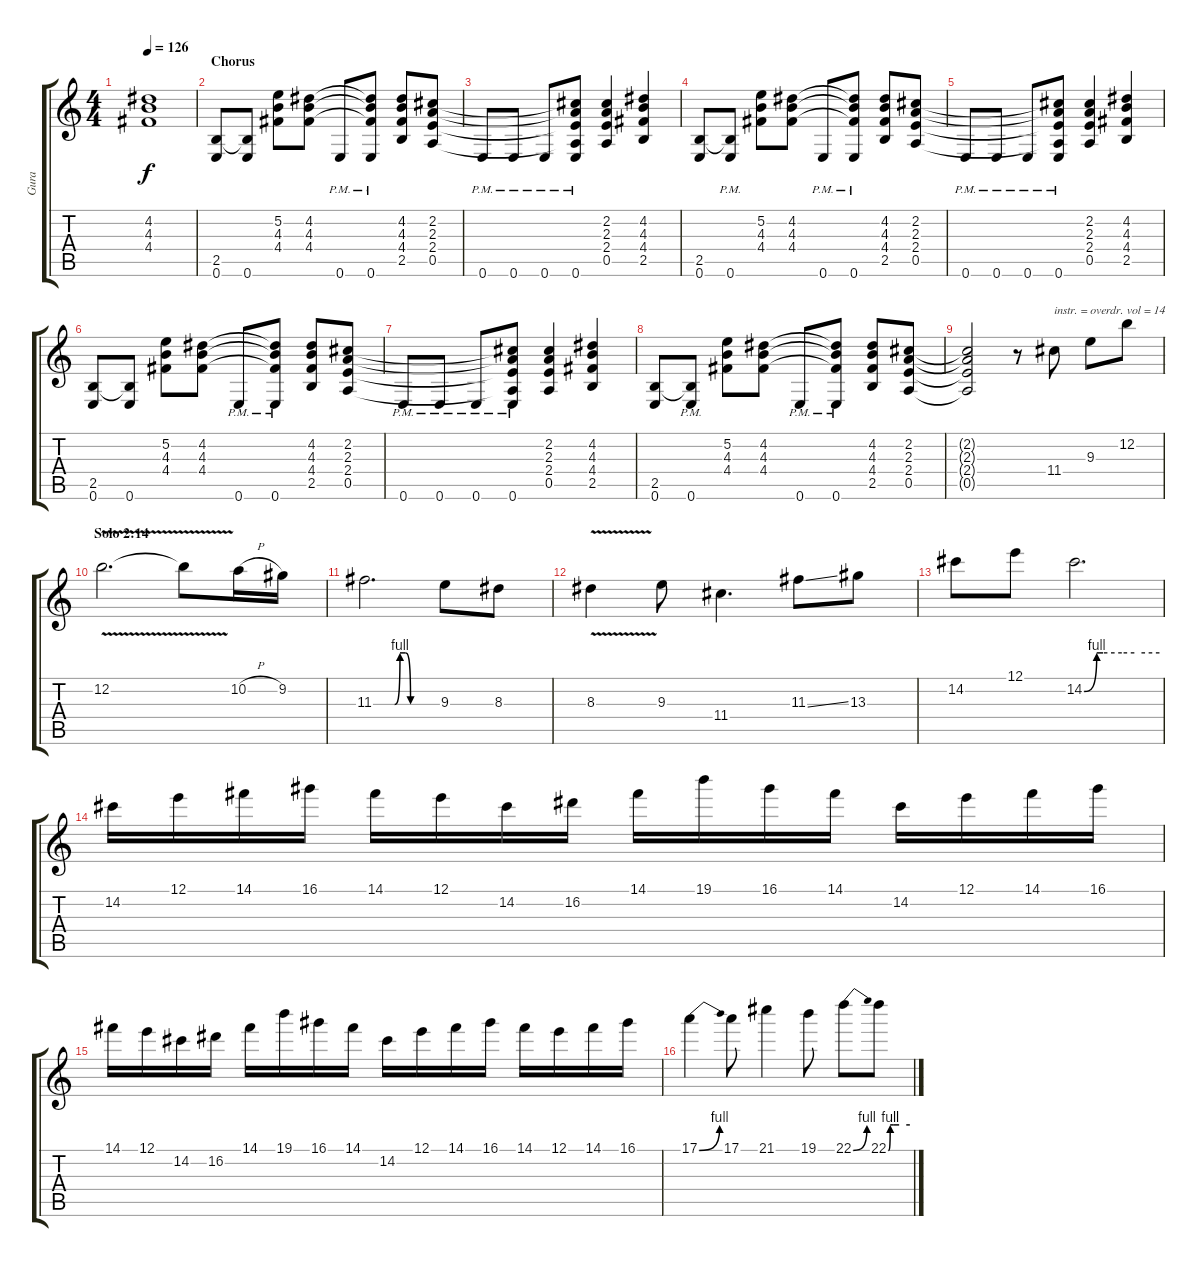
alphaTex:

\track ("Gura" "Gura") {instrument distortionguitar}
\staff {score tabs}
\tuning (E4 B3 G3 D3 A2 E2) {hide}
\ts (4 4)
\tempo 126
\clef g2
\ks c
(4.2{t} 4.3{t} 4.4{t}).1{dy f} |
\section ("" "Chorus")
(2.5 0.6).8 (2.5{t} 0.6).8 (5.2 4.3 4.4).8 (4.2 4.3 4.4).8 0.6{pm}.8 (4.2{t} 4.3{t} 4.4{t} 0.6{pm}).8 (4.2 4.3 4.4 2.5).8 (2.2 2.3 2.4 0.5).8 |
0.6{pm}.8 0.6{pm}.8 0.6{pm}.8 (2.2{t} 2.3{t} 2.4{t} 0.5{t} 0.6{pm}).8 (2.2 2.3 2.4 0.5).4 (4.2 4.3 4.4 2.5).4 |
(2.5 0.6).8 (2.5{t} 0.6{pm}).8 (5.2 4.3 4.4).8 (4.2 4.3 4.4).8 0.6{pm}.8 (4.2{t} 4.3{t} 4.4{t} 0.6{pm}).8 (4.2 4.3 4.4 2.5).8 (2.2 2.3 2.4 0.5).8 |
0.6{pm}.8 0.6{pm}.8 0.6{pm}.8 (2.2{t} 2.3{t} 2.4{t} 0.5{t} 0.6{pm}).8 (2.2 2.3 2.4 0.5).4 (4.2 4.3 4.4 2.5).4 |
(2.5 0.6).8 (2.5{t} 0.6).8 (5.2 4.3 4.4).8 (4.2 4.3 4.4).8 0.6{pm}.8 (4.2{t} 4.3{t} 4.4{t} 0.6{pm}).8 (4.2 4.3 4.4 2.5).8 (2.2 2.3 2.4 0.5).8 |
0.6{pm}.8 0.6{pm}.8 0.6{pm}.8 (2.2{t} 2.3{t} 2.4{t} 0.5{t} 0.6{pm}).8 (2.2 2.3 2.4 0.5).4 (4.2 4.3 4.4 2.5).4 |
(2.5 0.6).8 (2.5{t} 0.6{pm}).8 (5.2 4.3 4.4).8 (4.2 4.3 4.4).8 0.6{pm}.8 (4.2{t} 4.3{t} 4.4{t} 0.6{pm}).8 (4.2 4.3 4.4 2.5).8 (2.2 2.3 2.4 0.5).8 |
(2.2{t} 2.3{t} 2.4{t} 0.5{t}).2 r.8 11.4.8{txt "instr. = overdr. vol = 14" volume 14 instrument overdrivenguitar} 9.3.8 12.2.8 |
\section ("" "Solo 2:14")
12.2{v}.2{d} 12.2{t}.8 10.2{h}.16 9.2.16 |
11.3{be (custom 0 0 20 0 25 4 30 4 35 0 60 0)}.2{d} 9.3.8 8.3.8 |
8.3{v}.4 9.3.8 11.4.4{d} 11.3{ss}.8 13.3.8 |
14.2.8 12.1.8 14.2{be (custom 0 0 10 4 15 4 30 4 40 4 60 4)}.2{d} |
14.2.16 12.1.16 14.1.16 16.1.16 14.1.16 12.1.16 14.2.16 16.2.16 14.1.16 19.1.16 16.1.16 14.1.16 14.2.16 12.1.16 14.1.16 16.1.16 |
14.1.16 12.1.16 14.2.16 16.2.16 14.1.16 19.1.16 16.1.16 14.1.16 14.2.16 12.1.16 14.1.16 16.1.16 14.1.16 12.1.16 14.1.16 16.1.16 |
17.1{be (bend 0 0 60 4)}.4 17.1.8 21.1.4 19.1.8 22.1{be (bend 0 0 60 4)}.8 22.1{be (custom 0 0 5 4 15 4 30 4 60 4)}.8
